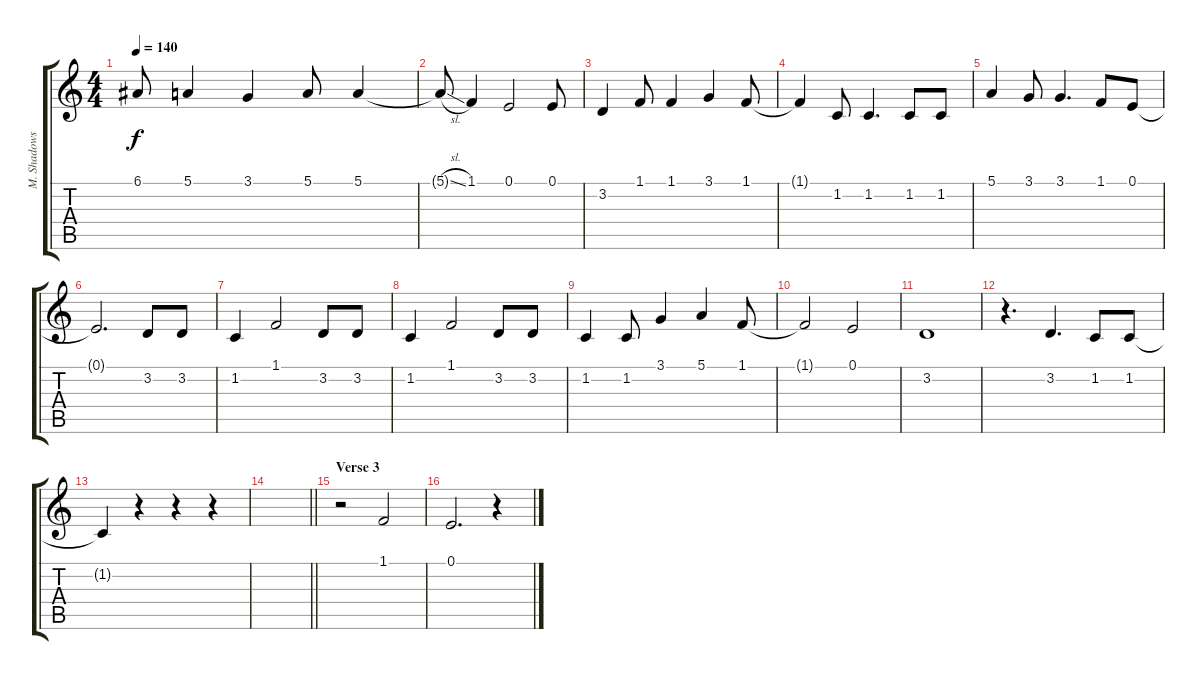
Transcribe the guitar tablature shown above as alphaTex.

\track ("M. Shadows" "M. Shadows") {instrument reedorgan}
\staff {score tabs}
\tuning (E4 B3 G3 D3 A2 E2) {hide}
\ts (4 4)
\tempo 140
\clef g2
\ks c
6.1{t}.8{dy f} 5.1.4 3.1.4 5.1.8 5.1.4 |
5.1{sl t}.8 1.1.4 0.1.2 0.1.8 |
3.2.4 1.1.8 1.1.4 3.1.4 1.1.8 |
1.1{t}.4 1.2.8 1.2.4{d} 1.2.8 1.2.8 |
5.1.4 3.1.8 3.1.4{d} 1.1.8 0.1.8 |
0.1{t}.2{d} 3.2.8 3.2.8 |
1.2.4 1.1.2 3.2.8 3.2.8 |
1.2.4 1.1.2 3.2.8 3.2.8 |
1.2.4 1.2.8 3.1.4 5.1.4 1.1.8 |
1.1{t}.2 0.1.2 |
3.2.1 |
r.4{d} 3.2.4{d} 1.2.8 1.2.8 |
1.2{t}.4 r.4 r.4 r.4 |
\barLineRight lightlight
|
\section ("" "Verse 3")
r.2 1.1.2 |
0.1.2{d} r.4
